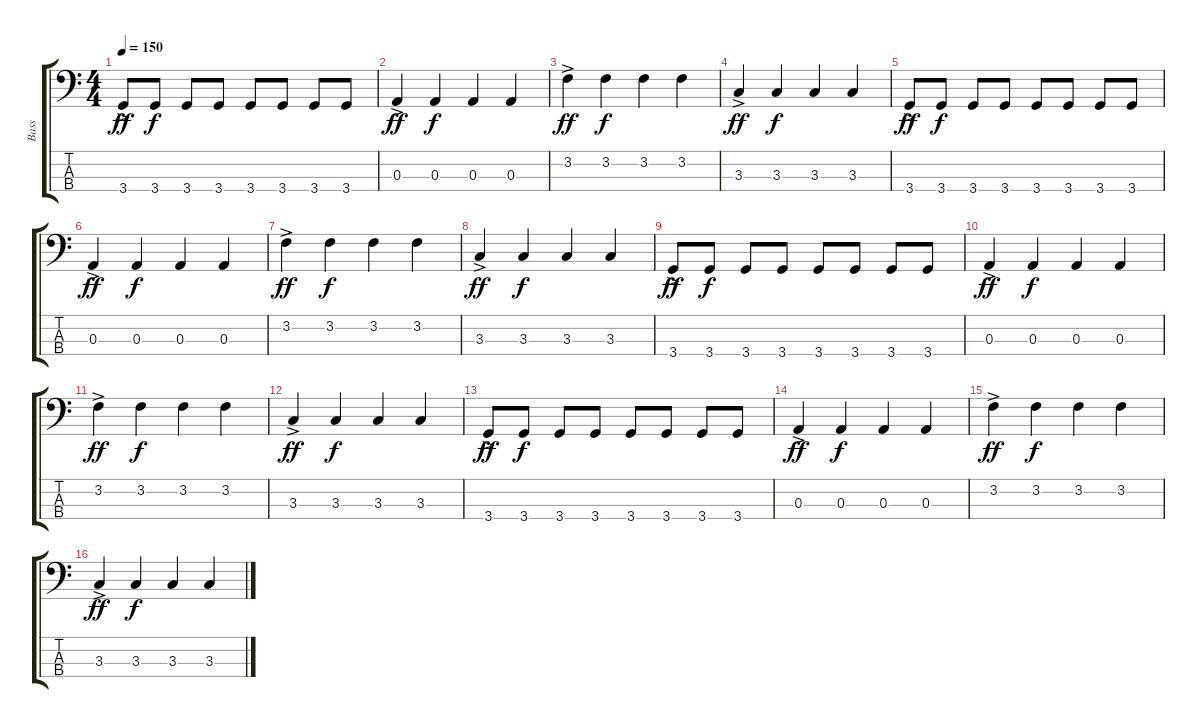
\track ("Bass" "Bass") {instrument electricbassfinger}
\staff {score tabs}
\tuning (G2 D2 A1 E1) {hide}
\ts (4 4)
\tempo 150
\clef f4
\ks c
3.4{ac}.8{dy ff} 3.4.8{dy f} 3.4.8 3.4.8 3.4.8 3.4.8 3.4.8 3.4.8 |
0.3{ac}.4{dy ff} 0.3.4{dy f} 0.3.4 0.3.4 |
3.2{ac}.4{dy ff} 3.2.4{dy f} 3.2.4 3.2.4 |
3.3{ac}.4{dy ff} 3.3.4{dy f} 3.3.4 3.3.4 |
3.4{ac}.8{dy ff} 3.4.8{dy f} 3.4.8 3.4.8 3.4.8 3.4.8 3.4.8 3.4.8 |
0.3{ac}.4{dy ff} 0.3.4{dy f} 0.3.4 0.3.4 |
3.2{ac}.4{dy ff} 3.2.4{dy f} 3.2.4 3.2.4 |
3.3{ac}.4{dy ff} 3.3.4{dy f} 3.3.4 3.3.4 |
3.4{ac}.8{dy ff} 3.4.8{dy f} 3.4.8 3.4.8 3.4.8 3.4.8 3.4.8 3.4.8 |
0.3{ac}.4{dy ff} 0.3.4{dy f} 0.3.4 0.3.4 |
3.2{ac}.4{dy ff} 3.2.4{dy f} 3.2.4 3.2.4 |
3.3{ac}.4{dy ff} 3.3.4{dy f} 3.3.4 3.3.4 |
3.4{ac}.8{dy ff} 3.4.8{dy f} 3.4.8 3.4.8 3.4.8 3.4.8 3.4.8 3.4.8 |
0.3{ac}.4{dy ff} 0.3.4{dy f} 0.3.4 0.3.4 |
3.2{ac}.4{dy ff} 3.2.4{dy f} 3.2.4 3.2.4 |
3.3{ac}.4{dy ff} 3.3.4{dy f} 3.3.4 3.3.4
